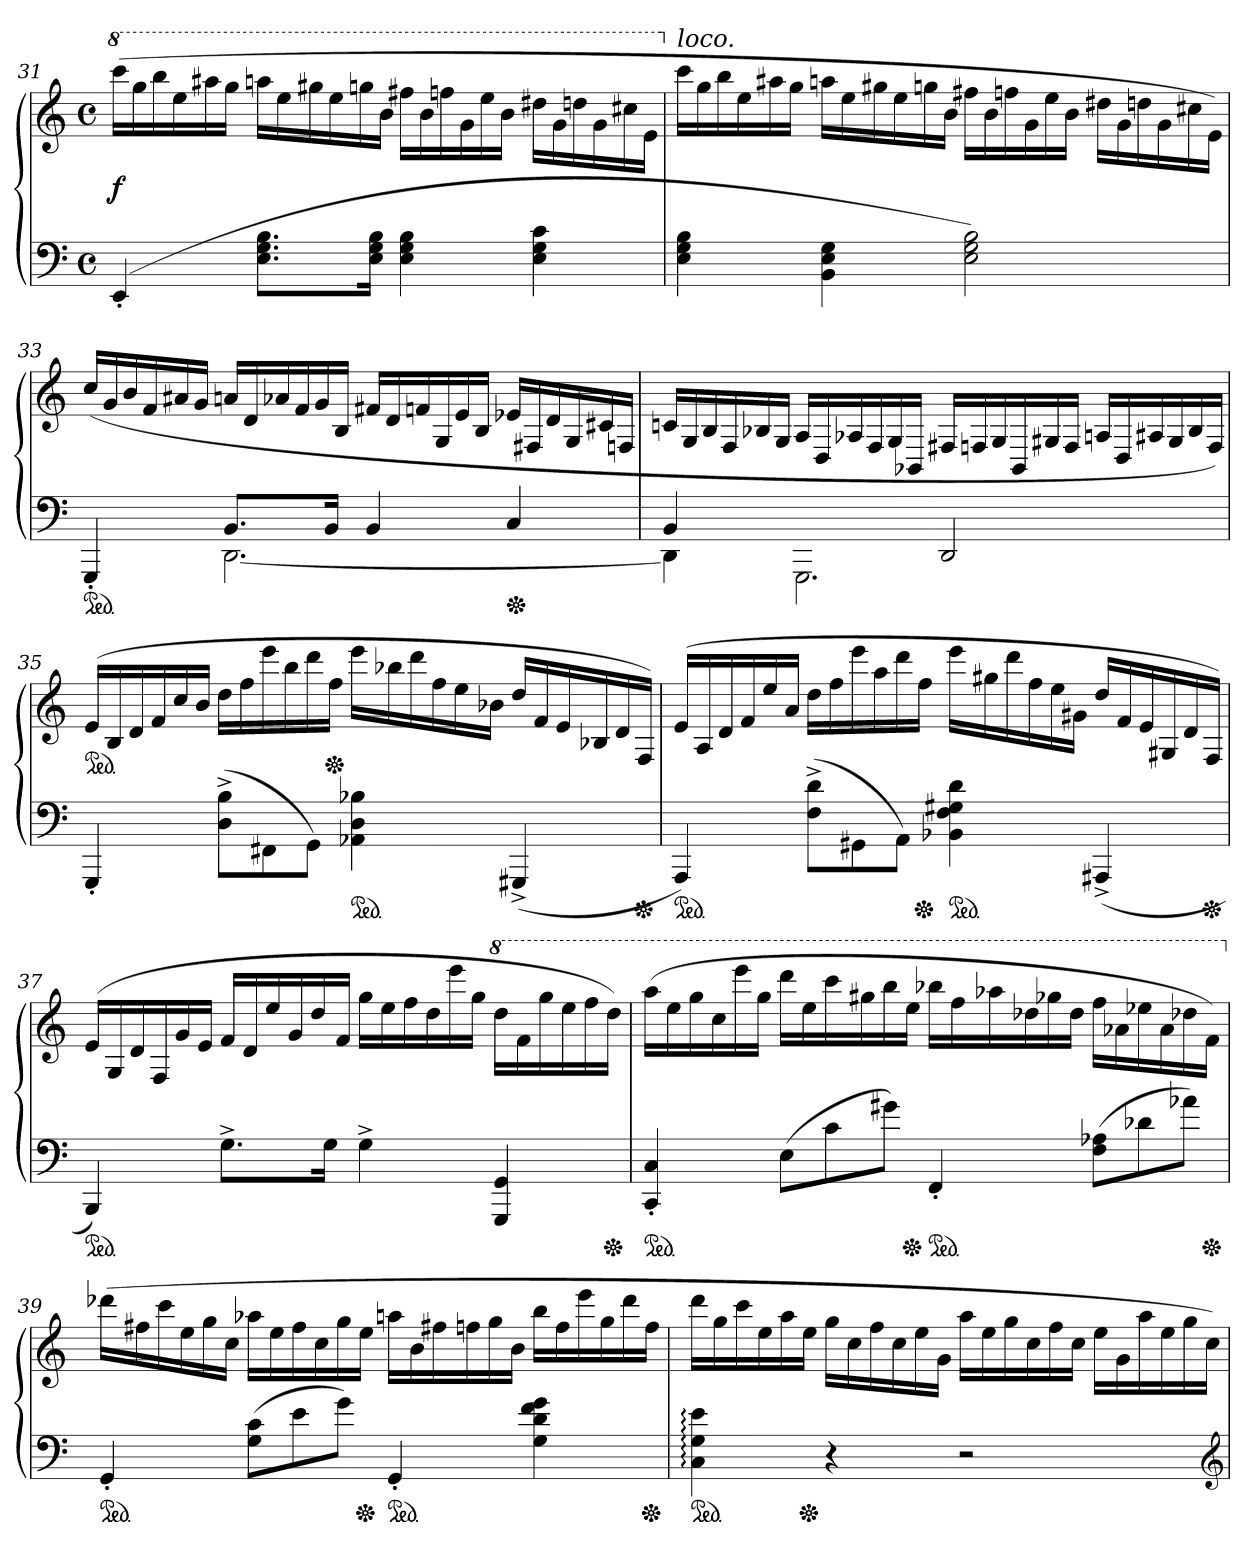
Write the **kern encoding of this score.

**kern	**kern	**dynam
*part1	*part1	*part1
*staff2	*staff1	*staff1/2
*clefF4	*clefG2	*
*k[]	*k[]	*
*M4/4	*M4/4	*
*met(c)	*met(c)	*
*	*8va	*
*	*Xtuplet	*
=31	=31	=31
(>4EE'<	(>24ccccLL	f
.	24ggg	.
.	24bbb	.
.	24eee	.
.	24aaa#X	.
.	24gggJJ	.
8.E 8.G 8.BL	24aaanLL	.
.	24eee	.
.	24ggg#X	.
.	24eee	.
.	24gggn	.
16E 16G 16BJk	.	.
.	24bbJJ	.
4E 4G 4B	24fff#XLL	.
.	24bb	.
.	24fffn	.
.	24gg	.
.	24eee	.
.	24bbJJ	.
4E 4G 4c	24ddd#X\LL	.
.	24gg\	.
.	24dddn\	.
.	24gg\	.
.	24ccc#X\	.
.	24ee\JJ	.
=32	=32	=32
*	*X8va	*
!	!LO:TX:a:i:t=loco.	!
4E 4G 4B	24cccLL	.
.	24gg	.
.	24bb	.
.	24ee	.
.	24aa#X	.
.	24ggJJ	.
4BB 4E 4G	24aanLL	.
.	24ee	.
.	24gg#X	.
.	24ee	.
.	24ggn	.
.	24bJJ	.
2E 2G 2B)	24ff#XLL	.
.	24b	.
.	24ffn	.
.	24g	.
.	24ee	.
.	24bJJ	.
.	24dd#X\LL	.
.	24g\	.
.	24ddn\	.
.	24g\	.
.	24cc#X\	.
.	24e\JJ)	.
=33	=33	=33
*^	*	*
*ped	*	*	*
4GGG'>	4ryy	(>24ccLL	.
.	.	24g	.
.	.	24b	.
.	.	24f	.
.	.	24a#X	.
.	.	24gJJ	.
8.BBL	[2.DD	24anLL	.
.	.	24d	.
.	.	24a-X	.
.	.	24f	.
.	.	24g	.
16BBJk	.	.	.
.	.	24BJJ	.
4BB	.	24f#XLL	.
.	.	24d	.
.	.	24fn	.
.	.	24G/	.
.	.	24e	.
.	.	24BJJ	.
*Xped	*	*	*
4C	.	24e-XLL	.
.	.	24F#X/	.
.	.	24d	.
.	.	24G/	.
.	.	24c#X	.
.	.	24Fn/JJ	.
=34	=34	=34	=34
4BB	4DD]	24cn/LL	.
.	.	24G/	.
.	.	24B/	.
.	.	24F/	.
.	.	24B-X	.
.	.	24G/JJ	.
4ryy	2.GGG	24A/LL	.
.	.	24D/	.
.	.	24A-X	.
.	.	24F/	.
.	.	24G/	.
.	.	24BB-XJJ	.
2DD	.	24F#XLL	.
.	.	24Fn/	.
.	.	24G/	.
.	.	24BB-/	.
.	.	24G#X	.
.	.	24F/JJ	.
.	.	24An/LL	.
.	.	24D/	.
.	.	24A#X	.
.	.	24G#/	.
.	.	24B-/	.
.	.	24F/JJ)	.
*v	*v	*	*
=35	=35	=35
*	*ped	*
4GGG'<	(>24eLL	.
.	24B	.
.	24d	.
.	24f	.
.	24cc	.
.	24bJJ	.
*Xtuplet	*	*
(>12D^<\ 12B^<\L	24ddLL	.
.	24ff	.
12FF#X\	24eee	.
.	24bb	.
12GG\J)	24ddd	.
*	*Xped	*
.	24ffJJ	.
*ped	*	*
4AA-X 4D 4B-X	24eeeLL	.
.	24bb-X	.
.	24ddd	.
.	24ff	.
.	24ee	.
.	24b-XJJ	.
(<4GGG#X^>	24ddLL	.
.	24f	.
.	24e	.
.	24B-X	.
.	24d	.
*Xped	*	*
.	24F/JJ)	.
=36	=36	=36
*ped	*	*
4AAA)	(>24eLL	.
.	24A	.
.	24d	.
.	24f	.
.	24ee	.
.	24aJJ	.
(>12F^<\ 12d^<\L	24ddLL	.
.	24ff	.
12GG#X\	24eee	.
.	24aa	.
12AA\J)	24ddd	.
*Xped	*	*
.	24ffJJ	.
*ped	*	*
4BB-X 4F 4G#X 4d	24eeeLL	.
.	24gg#X	.
.	24ddd	.
.	24ff	.
.	24ee	.
.	24g#XJJ	.
(<4AAA#X^>	24ddLL	.
.	24f	.
.	24e	.
.	24G#X	.
.	24d	.
*Xped	*	*
.	24F/JJ)	.
=37	=37	=37
*ped	*	*
4BBB)	(>24eLL	.
.	24G/	.
.	24d	.
.	24F/	.
.	24g	.
.	24eJJ	.
8.G^<L	24fLL	.
.	24d	.
.	24ee	.
.	24g	.
.	24dd	.
16GJk	.	.
.	24fJJ	.
4G^<	24ggLL	.
.	24ee	.
.	24ff	.
.	24dd	.
.	24eee	.
.	24ggJJ	.
*	*8va	*
4GGG 4GG	24dddLL	.
.	24ff	.
.	24ggg	.
.	24eee	.
.	24fff	.
*Xped	*	*
.	24dddJJ)	.
=38	=38	=38
*ped	*	*
4CC'< 4C'<	(>24aaaLL	.
.	24eee	.
.	24ggg	.
.	24ccc	.
.	24eeee	.
.	24gggJJ	.
(>12EL	24ddddLL	.
.	24eee	.
12c	24cccc	.
.	24ggg#X	.
12g#XJ)	24bbb	.
*Xped	*	*
.	24eeeJJ	.
*ped	*	*
4FF'<	24bbb-XLL	.
.	24fff	.
.	24aaa-X	.
.	24ddd-X	.
.	24ggg-X	.
.	24ddd-JJ	.
(>12F 12A-XL	24fffLL	.
.	24aa-X	.
12d-X	24eee-X	.
.	24aa-	.
12a-XJ)	24ddd-X	.
*Xped	*	*
.	24ffJJ)	.
=39	=39	=39
*	*X8va	*
*ped	*	*
4GG'<	(>24ddd-XLL	.
.	24ff#X	.
.	24ccc	.
.	24ee	.
.	24gg	.
.	24ccJJ	.
(>12G 12cL	24aa-XLL	.
.	24ee	.
12e	24ff#	.
.	24cc	.
12gJ)	24gg	.
*Xped	*	*
.	24eeJJ	.
*ped	*	*
4GG'<	24aanLL	.
.	24b	.
.	24ff#X	.
.	24ffn	.
.	24gg	.
.	24bJJ	.
4G 4d 4f 4g	24bbLL	.
.	24ff	.
.	24eee	.
.	24gg	.
.	24ddd-	.
*Xped	*	*
.	24ffJJ	.
=40	=40	=40
*ped	*	*
4C: 4G: 4e:	24dddLL	.
.	24gg	.
.	24ccc	.
.	24ee	.
.	24aa	.
*Xped	*	*
.	24eeJJ	.
4r	24ggLL	.
.	24cc	.
.	24ff	.
.	24cc	.
.	24ee	.
.	24gJJ	.
2r	24aaLL	.
.	24ee	.
.	24gg	.
.	24cc	.
.	24ff	.
.	24ccJJ	.
.	24eeLL	.
.	24g	.
.	24aa	.
.	24ee	.
.	24gg	.
.	24ccJJ)	.
*clefG2	*	*
=	=	=
*-	*-	*-
